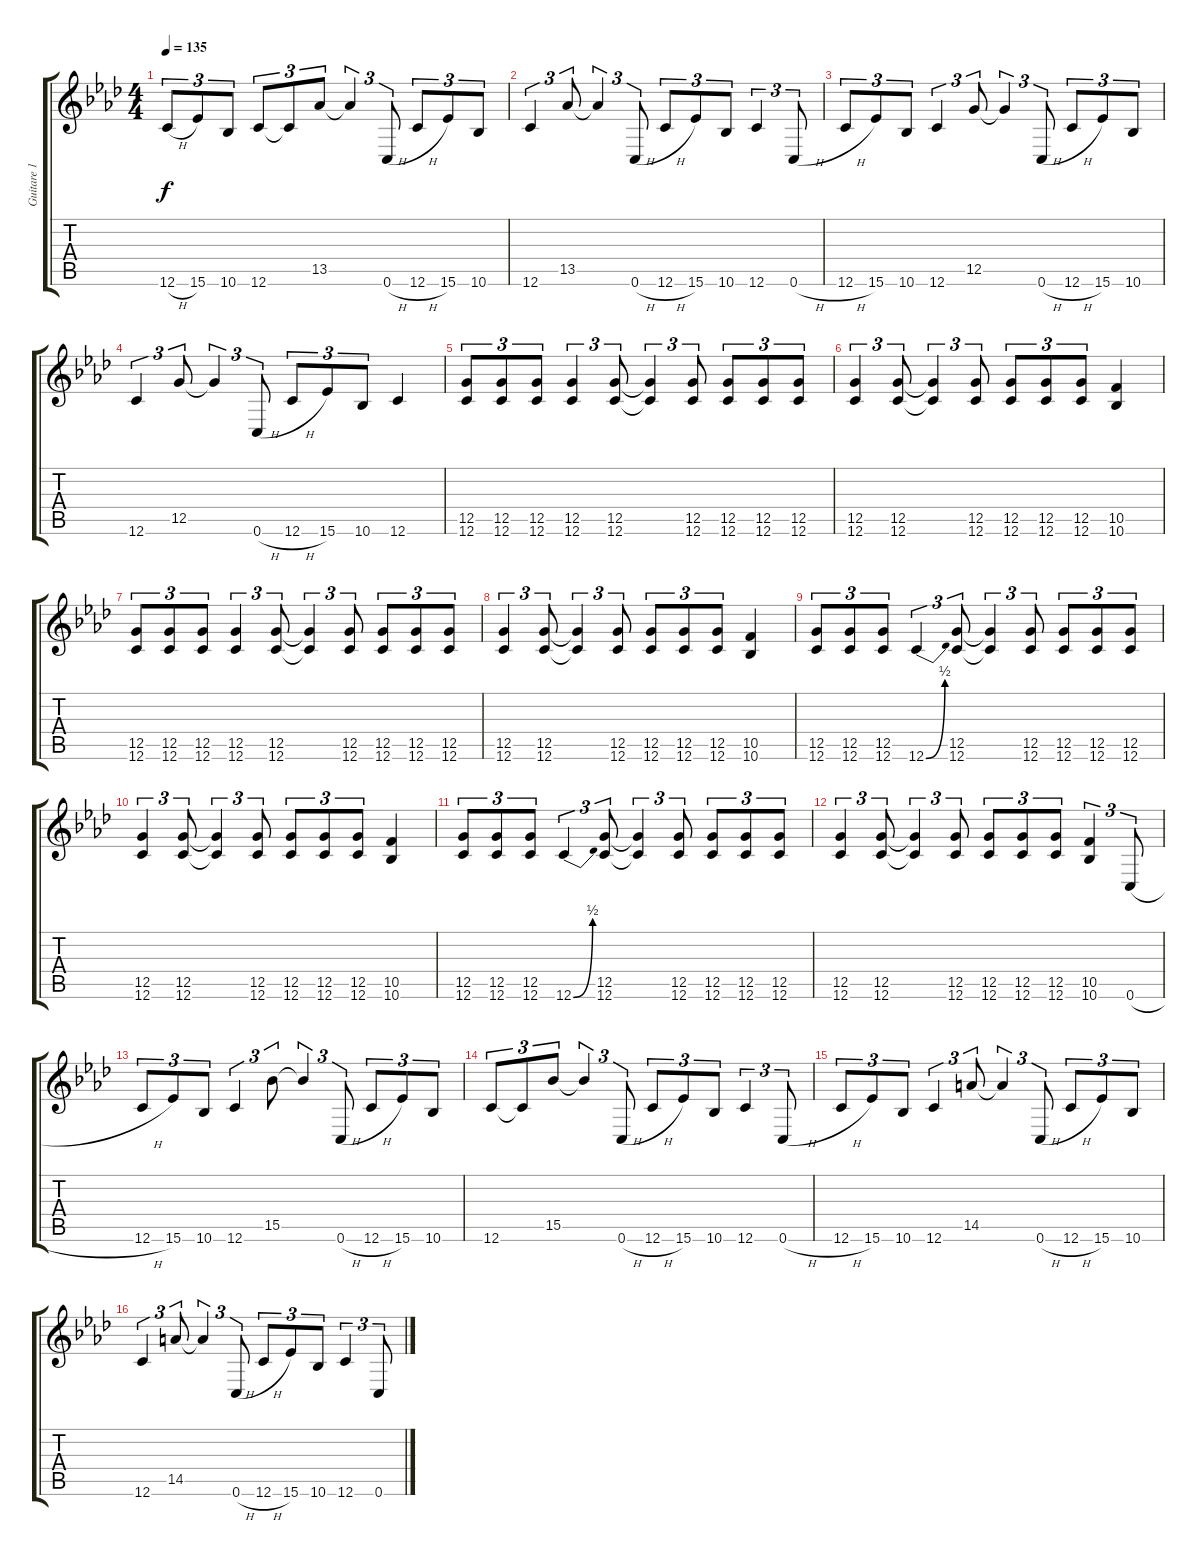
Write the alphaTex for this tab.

\track ("Guitare 1" "Guitare 1") {instrument distortionguitar}
\staff {score tabs}
\tuning (E4 C4 G3 C3 G2 C2) {hide}
\ts (4 4)
\tempo 135
\clef g2
\ks ab
12.6{h}.8{tu (3 2) dy f} 15.6.8{tu (3 2)} 10.6.8{tu (3 2)} 12.6.8{tu (3 2)} 12.6{t}.8{tu (3 2)} 13.5.8{tu (3 2)} 13.5{t}.4{tu (3 2)} 0.6{h}.8{tu (3 2)} 12.6{h}.8{tu (3 2)} 15.6.8{tu (3 2)} 10.6.8{tu (3 2)} |
12.6.4{tu (3 2)} 13.5.8{tu (3 2)} 13.5{t}.4{tu (3 2)} 0.6{h}.8{tu (3 2)} 12.6{h}.8{tu (3 2)} 15.6.8{tu (3 2)} 10.6.8{tu (3 2)} 12.6.4{tu (3 2)} 0.6{h}.8{tu (3 2)} |
12.6{h}.8{tu (3 2)} 15.6.8{tu (3 2)} 10.6.8{tu (3 2)} 12.6.4{tu (3 2)} 12.5.8{tu (3 2)} 12.5{t}.4{tu (3 2)} 0.6{h}.8{tu (3 2)} 12.6{h}.8{tu (3 2)} 15.6.8{tu (3 2)} 10.6.8{tu (3 2)} |
12.6.4{tu (3 2)} 12.5.8{tu (3 2)} 12.5{t}.4{tu (3 2)} 0.6{h}.8{tu (3 2)} 12.6{h}.8{tu (3 2)} 15.6.8{tu (3 2)} 10.6.8{tu (3 2)} 12.6.4 |
(12.5 12.6).8{tu (3 2)} (12.5 12.6).8{tu (3 2)} (12.5 12.6).8{tu (3 2)} (12.5 12.6).4{tu (3 2)} (12.5 12.6).8{tu (3 2)} (12.5{t} 12.6{t}).4{tu (3 2)} (12.5 12.6).8{tu (3 2)} (12.5 12.6).8{tu (3 2)} (12.5 12.6).8{tu (3 2)} (12.5 12.6).8{tu (3 2)} |
(12.5 12.6).4{tu (3 2)} (12.5 12.6).8{tu (3 2)} (12.5{t} 12.6{t}).4{tu (3 2)} (12.5 12.6).8{tu (3 2)} (12.5 12.6).8{tu (3 2)} (12.5 12.6).8{tu (3 2)} (12.5 12.6).8{tu (3 2)} (10.5 10.6).4 |
(12.5 12.6).8{tu (3 2)} (12.5 12.6).8{tu (3 2)} (12.5 12.6).8{tu (3 2)} (12.5 12.6).4{tu (3 2)} (12.5 12.6).8{tu (3 2)} (12.5{t} 12.6{t}).4{tu (3 2)} (12.5 12.6).8{tu (3 2)} (12.5 12.6).8{tu (3 2)} (12.5 12.6).8{tu (3 2)} (12.5 12.6).8{tu (3 2)} |
(12.5 12.6).4{tu (3 2)} (12.5 12.6).8{tu (3 2)} (12.5{t} 12.6{t}).4{tu (3 2)} (12.5 12.6).8{tu (3 2)} (12.5 12.6).8{tu (3 2)} (12.5 12.6).8{tu (3 2)} (12.5 12.6).8{tu (3 2)} (10.5 10.6).4 |
(12.5 12.6).8{tu (3 2)} (12.5 12.6).8{tu (3 2)} (12.5 12.6).8{tu (3 2)} 12.6{be (bend 0 0 60 2)}.4{tu (3 2)} (12.5 12.6).8{tu (3 2)} (12.5{t} 12.6{t}).4{tu (3 2)} (12.5 12.6).8{tu (3 2)} (12.5 12.6).8{tu (3 2)} (12.5 12.6).8{tu (3 2)} (12.5 12.6).8{tu (3 2)} |
(12.5 12.6).4{tu (3 2)} (12.5 12.6).8{tu (3 2)} (12.5{t} 12.6{t}).4{tu (3 2)} (12.5 12.6).8{tu (3 2)} (12.5 12.6).8{tu (3 2)} (12.5 12.6).8{tu (3 2)} (12.5 12.6).8{tu (3 2)} (10.5 10.6).4 |
(12.5 12.6).8{tu (3 2)} (12.5 12.6).8{tu (3 2)} (12.5 12.6).8{tu (3 2)} 12.6{be (bend 0 0 60 2)}.4{tu (3 2)} (12.5 12.6).8{tu (3 2)} (12.5{t} 12.6{t}).4{tu (3 2)} (12.5 12.6).8{tu (3 2)} (12.5 12.6).8{tu (3 2)} (12.5 12.6).8{tu (3 2)} (12.5 12.6).8{tu (3 2)} |
(12.5 12.6).4{tu (3 2)} (12.5 12.6).8{tu (3 2)} (12.5{t} 12.6{t}).4{tu (3 2)} (12.5 12.6).8{tu (3 2)} (12.5 12.6).8{tu (3 2)} (12.5 12.6).8{tu (3 2)} (12.5 12.6).8{tu (3 2)} (10.5 10.6).4{tu (3 2)} 0.6{h}.8{tu (3 2)} |
12.6{h}.8{tu (3 2)} 15.6.8{tu (3 2)} 10.6.8{tu (3 2)} 12.6.4{tu (3 2)} 15.5.8{tu (3 2)} 15.5{t}.4{tu (3 2) beam Up} 0.6{h}.8{tu (3 2) beam Up} 12.6{h}.8{tu (3 2)} 15.6.8{tu (3 2)} 10.6.8{tu (3 2)} |
12.6.8{tu (3 2)} 12.6{t}.8{tu (3 2)} 15.5.8{tu (3 2)} 15.5{t}.4{tu (3 2) beam Up} 0.6{h}.8{tu (3 2) beam Up} 12.6{h}.8{tu (3 2)} 15.6.8{tu (3 2)} 10.6.8{tu (3 2)} 12.6.4{tu (3 2)} 0.6{h}.8{tu (3 2)} |
12.6{h}.8{tu (3 2)} 15.6.8{tu (3 2)} 10.6.8{tu (3 2)} 12.6.4{tu (3 2)} 14.5.8{tu (3 2)} 14.5{t}.4{tu (3 2)} 0.6{h}.8{tu (3 2)} 12.6{h}.8{tu (3 2)} 15.6.8{tu (3 2)} 10.6.8{tu (3 2)} |
12.6.4{tu (3 2)} 14.5.8{tu (3 2)} 14.5{t}.4{tu (3 2)} 0.6{h}.8{tu (3 2)} 12.6{h}.8{tu (3 2)} 15.6.8{tu (3 2)} 10.6.8{tu (3 2)} 12.6.4{tu (3 2)} 0.6{h}.8{tu (3 2)}
